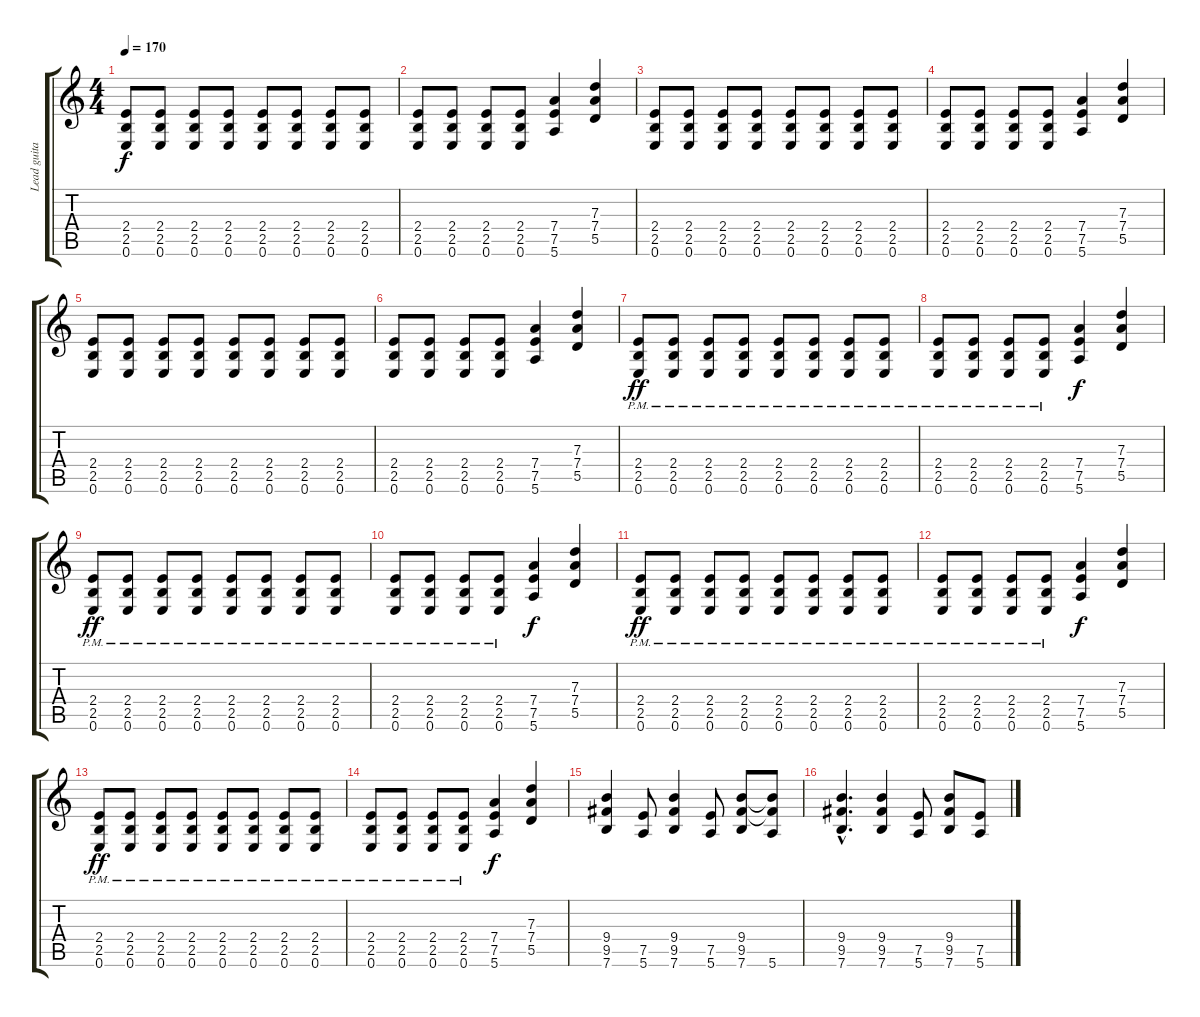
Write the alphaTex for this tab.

\track ("Lead guitar" "Lead guita") {instrument distortionguitar}
\staff {score tabs}
\tuning (E4 B3 G3 D3 A2 E2) {hide}
\ts (4 4)
\tempo 170
\clef g2
\ks c
(2.4 2.5 0.6).8{dy f} (2.4 2.5 0.6).8 (2.4 2.5 0.6).8 (2.4 2.5 0.6).8 (2.4 2.5 0.6).8 (2.4 2.5 0.6).8 (2.4 2.5 0.6).8 (2.4 2.5 0.6).8 |
(2.4 2.5 0.6).8 (2.4 2.5 0.6).8 (2.4 2.5 0.6).8 (2.4 2.5 0.6).8 (7.4 7.5 5.6).4 (7.3 7.4 5.5).4 |
(2.4 2.5 0.6).8 (2.4 2.5 0.6).8 (2.4 2.5 0.6).8 (2.4 2.5 0.6).8 (2.4 2.5 0.6).8 (2.4 2.5 0.6).8 (2.4 2.5 0.6).8 (2.4 2.5 0.6).8 |
(2.4 2.5 0.6).8 (2.4 2.5 0.6).8 (2.4 2.5 0.6).8 (2.4 2.5 0.6).8 (7.4 7.5 5.6).4 (7.3 7.4 5.5).4 |
(2.4 2.5 0.6).8 (2.4 2.5 0.6).8 (2.4 2.5 0.6).8 (2.4 2.5 0.6).8 (2.4 2.5 0.6).8 (2.4 2.5 0.6).8 (2.4 2.5 0.6).8 (2.4 2.5 0.6).8 |
(2.4 2.5 0.6).8 (2.4 2.5 0.6).8 (2.4 2.5 0.6).8 (2.4 2.5 0.6).8 (7.4 7.5 5.6).4 (7.3 7.4 5.5).4 |
(2.4{pm} 2.5{pm} 0.6{pm}).8{dy ff} (2.4{pm} 2.5{pm} 0.6{pm}).8 (2.4{pm} 2.5{pm} 0.6{pm}).8 (2.4{pm} 2.5{pm} 0.6{pm}).8 (2.4{pm} 2.5{pm} 0.6{pm}).8 (2.4{pm} 2.5{pm} 0.6{pm}).8 (2.4{pm} 2.5{pm} 0.6{pm}).8 (2.4{pm} 2.5{pm} 0.6{pm}).8 |
(2.4{pm} 2.5{pm} 0.6{pm}).8 (2.4{pm} 2.5{pm} 0.6{pm}).8 (2.4{pm} 2.5{pm} 0.6{pm}).8 (2.4{pm} 2.5{pm} 0.6{pm}).8 (7.4 7.5 5.6).4{dy f} (7.3 7.4 5.5).4 |
(2.4{pm} 2.5{pm} 0.6{pm}).8{dy ff} (2.4{pm} 2.5{pm} 0.6{pm}).8 (2.4{pm} 2.5{pm} 0.6{pm}).8 (2.4{pm} 2.5{pm} 0.6{pm}).8 (2.4{pm} 2.5{pm} 0.6{pm}).8 (2.4{pm} 2.5{pm} 0.6{pm}).8 (2.4{pm} 2.5{pm} 0.6{pm}).8 (2.4{pm} 2.5{pm} 0.6{pm}).8 |
(2.4{pm} 2.5{pm} 0.6{pm}).8 (2.4{pm} 2.5{pm} 0.6{pm}).8 (2.4{pm} 2.5{pm} 0.6{pm}).8 (2.4{pm} 2.5{pm} 0.6{pm}).8 (7.4 7.5 5.6).4{dy f} (7.3 7.4 5.5).4 |
(2.4{pm} 2.5{pm} 0.6{pm}).8{dy ff} (2.4{pm} 2.5{pm} 0.6{pm}).8 (2.4{pm} 2.5{pm} 0.6{pm}).8 (2.4{pm} 2.5{pm} 0.6{pm}).8 (2.4{pm} 2.5{pm} 0.6{pm}).8 (2.4{pm} 2.5{pm} 0.6{pm}).8 (2.4{pm} 2.5{pm} 0.6{pm}).8 (2.4{pm} 2.5{pm} 0.6{pm}).8 |
(2.4{pm} 2.5{pm} 0.6{pm}).8 (2.4{pm} 2.5{pm} 0.6{pm}).8 (2.4{pm} 2.5{pm} 0.6{pm}).8 (2.4{pm} 2.5{pm} 0.6{pm}).8 (7.4 7.5 5.6).4{dy f} (7.3 7.4 5.5).4 |
(2.4{pm} 2.5{pm} 0.6{pm}).8{dy ff} (2.4{pm} 2.5{pm} 0.6{pm}).8 (2.4{pm} 2.5{pm} 0.6{pm}).8 (2.4{pm} 2.5{pm} 0.6{pm}).8 (2.4{pm} 2.5{pm} 0.6{pm}).8 (2.4{pm} 2.5{pm} 0.6{pm}).8 (2.4{pm} 2.5{pm} 0.6{pm}).8 (2.4{pm} 2.5{pm} 0.6{pm}).8 |
(2.4{pm} 2.5{pm} 0.6{pm}).8 (2.4{pm} 2.5{pm} 0.6{pm}).8 (2.4{pm} 2.5{pm} 0.6{pm}).8 (2.4{pm} 2.5{pm} 0.6{pm}).8 (7.4 7.5 5.6).4{dy f} (7.3 7.4 5.5).4 |
(9.4 9.5 7.6).4 (7.5 5.6).8 (9.4 9.5 7.6).4 (7.5 5.6).8 (9.4 9.5 7.6).8 (9.4{t} 9.5{t} 5.6).8 |
(9.4{hac} 9.5{hac} 7.6{hac}).4{d} (9.4 9.5 7.6).4 (7.5 5.6).8 (9.4 9.5 7.6).8 (7.5 5.6).8
